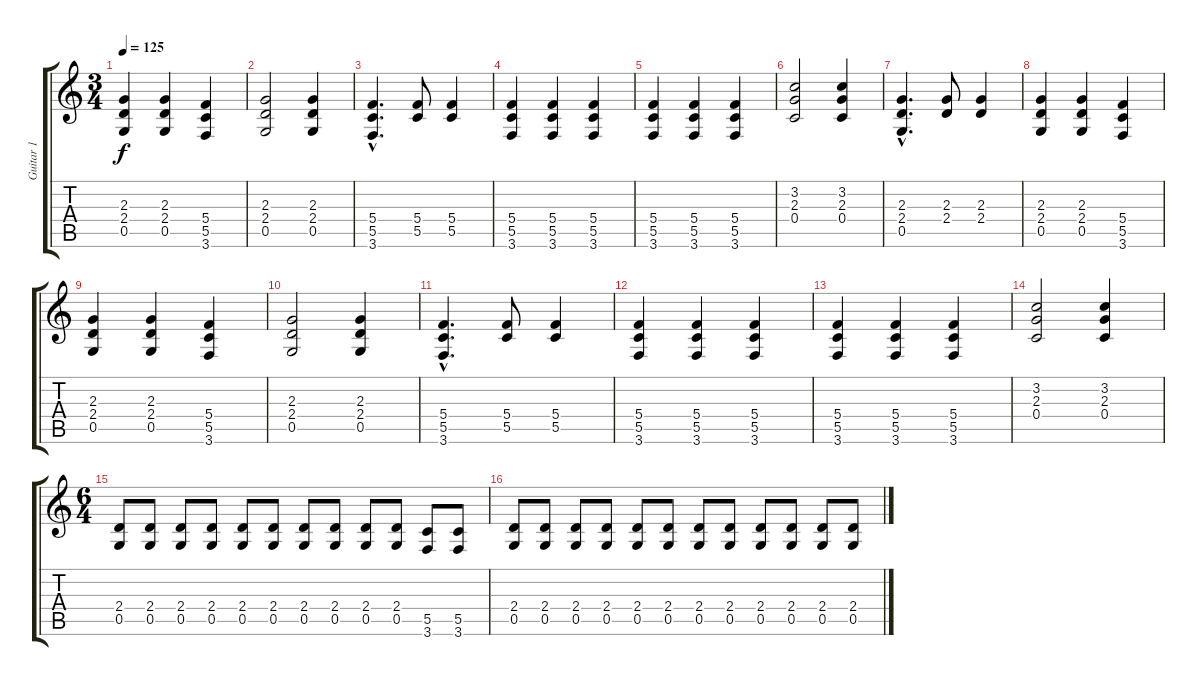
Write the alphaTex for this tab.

\track ("Guitar 1" "Guitar 1") {instrument distortionguitar}
\staff {score tabs}
\tuning (D4 A3 F3 C3 G2 D2) {hide}
\ts (3 4)
\tempo 125
\clef g2
\ks c
(2.3 2.4 0.5).4{dy f} (2.3 2.4 0.5).4 (5.4 5.5 3.6).4 |
(2.3 2.4 0.5).2 (2.3 2.4 0.5).4 |
(5.4{hac} 5.5{hac} 3.6{hac}).4{d} (5.4 5.5).8 (5.4 5.5).4 |
(5.4 5.5 3.6).4 (5.4 5.5 3.6).4 (5.4 5.5 3.6).4 |
(5.4 5.5 3.6).4 (5.4 5.5 3.6).4 (5.4 5.5 3.6).4 |
(3.2 2.3 0.4).2 (3.2 2.3 0.4).4 |
(2.3{hac} 2.4{hac} 0.5{hac}).4{d} (2.3 2.4).8 (2.3 2.4).4 |
(2.3 2.4 0.5).4 (2.3 2.4 0.5).4 (5.4 5.5 3.6).4 |
(2.3 2.4 0.5).4 (2.3 2.4 0.5).4 (5.4 5.5 3.6).4 |
(2.3 2.4 0.5).2 (2.3 2.4 0.5).4 |
(5.4{hac} 5.5{hac} 3.6{hac}).4{d} (5.4 5.5).8 (5.4 5.5).4 |
(5.4 5.5 3.6).4 (5.4 5.5 3.6).4 (5.4 5.5 3.6).4 |
(5.4 5.5 3.6).4 (5.4 5.5 3.6).4 (5.4 5.5 3.6).4 |
(3.2 2.3 0.4).2 (3.2 2.3 0.4).4 |
\ts (6 4)
(2.4 0.5).8 (2.4 0.5).8 (2.4 0.5).8 (2.4 0.5).8 (2.4 0.5).8 (2.4 0.5).8 (2.4 0.5).8 (2.4 0.5).8 (2.4 0.5).8 (2.4 0.5).8 (5.5 3.6).8 (5.5 3.6).8 |
(2.4 0.5).8 (2.4 0.5).8 (2.4 0.5).8 (2.4 0.5).8 (2.4 0.5).8 (2.4 0.5).8 (2.4 0.5).8 (2.4 0.5).8 (2.4 0.5).8 (2.4 0.5).8 (2.4 0.5).8 (2.4 0.5).8
